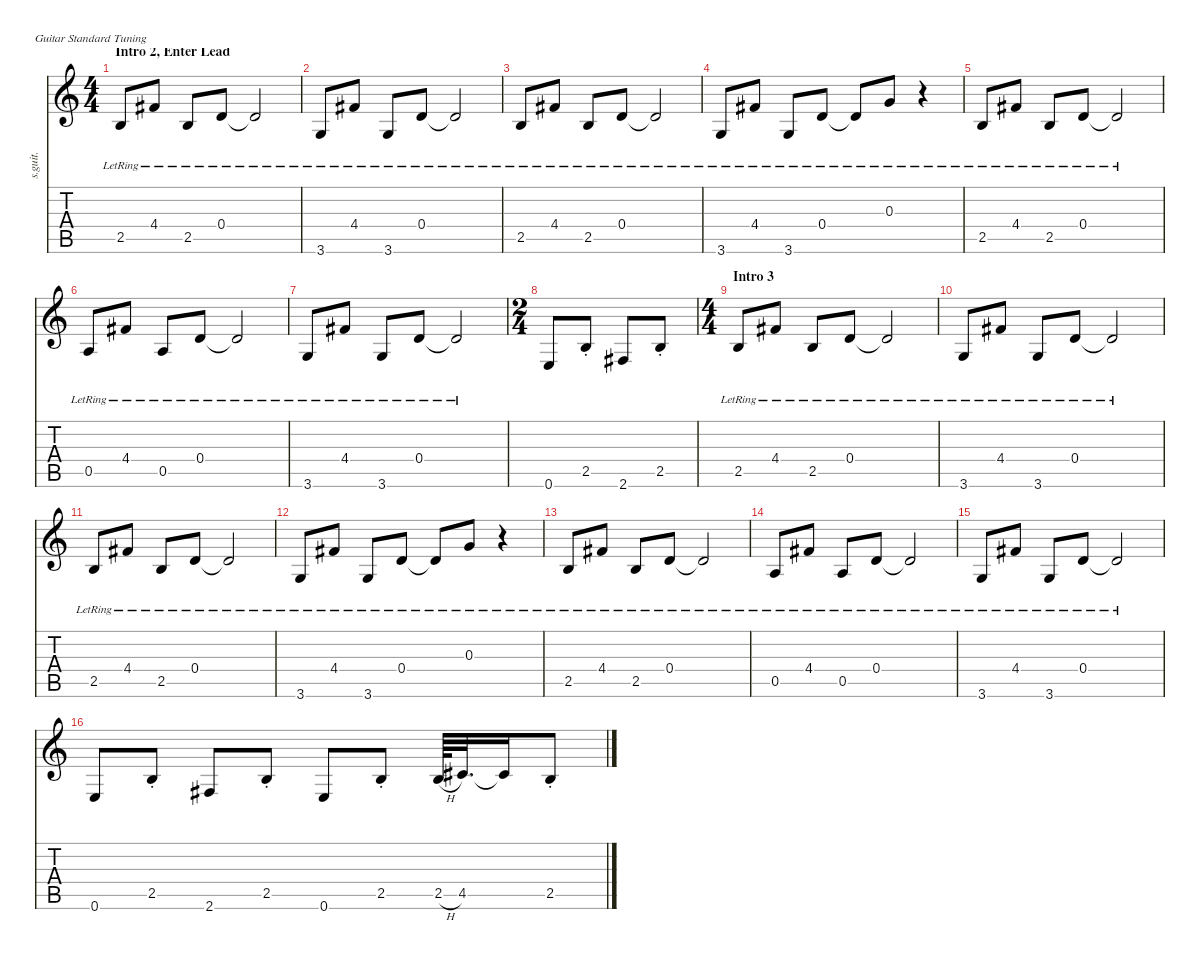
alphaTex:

\defaultSystemsLayout 4
\hideDynamics
\bracketExtendMode nobrackets
\track ("James Hetfield - Rhythm Clean" "s.guit.") {instrument electricguitarjazz}
\staff {score tabs}
\tuning (E4 B3 G3 D3 A2 E2)
\ts (4 4)
\beaming (8 2 2 2 2)
\section ("" "Intro 2, Enter Lead")
\tempo (103 hide)
\clef g2
\ks c
2.5{lr}.8{lyrics (0 "") lyrics (1 "") lyrics (2 "") lyrics (3 "") lyrics (4 "") dy f} 4.4{lr acc #}.8{lyrics (0 "") lyrics (1 "") lyrics (2 "") lyrics (3 "") lyrics (4 "")} 2.5{lr}.8{lyrics (0 "") lyrics (1 "") lyrics (2 "") lyrics (3 "") lyrics (4 "")} 0.4{lr}.8{lyrics (0 "") lyrics (1 "") lyrics (2 "") lyrics (3 "") lyrics (4 "")} 0.4{lr t}.2{lyrics (0 "") lyrics (1 "") lyrics (2 "") lyrics (3 "") lyrics (4 "")} |
3.6{lr}.8{lyrics (0 "") lyrics (1 "") lyrics (2 "") lyrics (3 "") lyrics (4 "")} 4.4{lr acc #}.8{lyrics (0 "") lyrics (1 "") lyrics (2 "") lyrics (3 "") lyrics (4 "")} 3.6{lr}.8{lyrics (0 "") lyrics (1 "") lyrics (2 "") lyrics (3 "") lyrics (4 "")} 0.4{lr}.8{lyrics (0 "") lyrics (1 "") lyrics (2 "") lyrics (3 "") lyrics (4 "")} 0.4{lr t}.2{lyrics (0 "") lyrics (1 "") lyrics (2 "") lyrics (3 "") lyrics (4 "")} |
2.5{lr}.8{lyrics (0 "") lyrics (1 "") lyrics (2 "") lyrics (3 "") lyrics (4 "")} 4.4{lr acc #}.8{lyrics (0 "") lyrics (1 "") lyrics (2 "") lyrics (3 "") lyrics (4 "")} 2.5{lr}.8{lyrics (0 "") lyrics (1 "") lyrics (2 "") lyrics (3 "") lyrics (4 "")} 0.4{lr}.8{lyrics (0 "") lyrics (1 "") lyrics (2 "") lyrics (3 "") lyrics (4 "")} 0.4{lr t}.2{lyrics (0 "") lyrics (1 "") lyrics (2 "") lyrics (3 "") lyrics (4 "")} |
3.6{lr}.8{lyrics (0 "") lyrics (1 "") lyrics (2 "") lyrics (3 "") lyrics (4 "")} 4.4{lr acc #}.8{lyrics (0 "") lyrics (1 "") lyrics (2 "") lyrics (3 "") lyrics (4 "")} 3.6{lr}.8{lyrics (0 "") lyrics (1 "") lyrics (2 "") lyrics (3 "") lyrics (4 "")} 0.4{lr}.8{lyrics (0 "") lyrics (1 "") lyrics (2 "") lyrics (3 "") lyrics (4 "")} 0.4{lr t}.8{lyrics (0 "") lyrics (1 "") lyrics (2 "") lyrics (3 "") lyrics (4 "")} 0.3{lr}.8{lyrics (0 "") lyrics (1 "") lyrics (2 "") lyrics (3 "") lyrics (4 "")} r.4 |
2.5{lr}.8{lyrics (0 "") lyrics (1 "") lyrics (2 "") lyrics (3 "") lyrics (4 "")} 4.4{lr acc #}.8{lyrics (0 "") lyrics (1 "") lyrics (2 "") lyrics (3 "") lyrics (4 "")} 2.5{lr}.8{lyrics (0 "") lyrics (1 "") lyrics (2 "") lyrics (3 "") lyrics (4 "")} 0.4{lr}.8{lyrics (0 "") lyrics (1 "") lyrics (2 "") lyrics (3 "") lyrics (4 "")} 0.4{lr t}.2{lyrics (0 "") lyrics (1 "") lyrics (2 "") lyrics (3 "") lyrics (4 "")} |
0.5{lr}.8{lyrics (0 "") lyrics (1 "") lyrics (2 "") lyrics (3 "") lyrics (4 "")} 4.4{lr acc #}.8{lyrics (0 "") lyrics (1 "") lyrics (2 "") lyrics (3 "") lyrics (4 "")} 0.5{lr}.8{lyrics (0 "") lyrics (1 "") lyrics (2 "") lyrics (3 "") lyrics (4 "")} 0.4{lr}.8{lyrics (0 "") lyrics (1 "") lyrics (2 "") lyrics (3 "") lyrics (4 "")} 0.4{lr t}.2{lyrics (0 "") lyrics (1 "") lyrics (2 "") lyrics (3 "") lyrics (4 "")} |
3.6{lr}.8{lyrics (0 "") lyrics (1 "") lyrics (2 "") lyrics (3 "") lyrics (4 "")} 4.4{lr acc #}.8{lyrics (0 "") lyrics (1 "") lyrics (2 "") lyrics (3 "") lyrics (4 "")} 3.6{lr}.8{lyrics (0 "") lyrics (1 "") lyrics (2 "") lyrics (3 "") lyrics (4 "")} 0.4{lr}.8{lyrics (0 "") lyrics (1 "") lyrics (2 "") lyrics (3 "") lyrics (4 "")} 0.4{lr t}.2{lyrics (0 "") lyrics (1 "") lyrics (2 "") lyrics (3 "") lyrics (4 "")} |
\ts (2 4)
\beaming (8 2 2 2 2)
0.6.8{lyrics (0 "") lyrics (1 "") lyrics (2 "") lyrics (3 "") lyrics (4 "")} 2.5{st}.8{lyrics (0 "") lyrics (1 "") lyrics (2 "") lyrics (3 "") lyrics (4 "")} 2.6{acc #}.8{lyrics (0 "") lyrics (1 "") lyrics (2 "") lyrics (3 "") lyrics (4 "")} 2.5{st}.8{lyrics (0 "") lyrics (1 "") lyrics (2 "") lyrics (3 "") lyrics (4 "")} |
\ts (4 4)
\beaming (8 2 2 2 2)
\section ("" "Intro 3")
2.5{lr}.8{lyrics (0 "") lyrics (1 "") lyrics (2 "") lyrics (3 "") lyrics (4 "") dy fff} 4.4{lr acc #}.8{lyrics (0 "") lyrics (1 "") lyrics (2 "") lyrics (3 "") lyrics (4 "")} 2.5{lr}.8{lyrics (0 "") lyrics (1 "") lyrics (2 "") lyrics (3 "") lyrics (4 "")} 0.4{lr}.8{lyrics (0 "") lyrics (1 "") lyrics (2 "") lyrics (3 "") lyrics (4 "")} 0.4{lr t}.2{lyrics (0 "") lyrics (1 "") lyrics (2 "") lyrics (3 "") lyrics (4 "")} |
3.6{lr}.8{lyrics (0 "") lyrics (1 "") lyrics (2 "") lyrics (3 "") lyrics (4 "")} 4.4{lr acc #}.8{lyrics (0 "") lyrics (1 "") lyrics (2 "") lyrics (3 "") lyrics (4 "")} 3.6{lr}.8{lyrics (0 "") lyrics (1 "") lyrics (2 "") lyrics (3 "") lyrics (4 "")} 0.4{lr}.8{lyrics (0 "") lyrics (1 "") lyrics (2 "") lyrics (3 "") lyrics (4 "")} 0.4{lr t}.2{lyrics (0 "") lyrics (1 "") lyrics (2 "") lyrics (3 "") lyrics (4 "")} |
2.5{lr}.8{lyrics (0 "") lyrics (1 "") lyrics (2 "") lyrics (3 "") lyrics (4 "")} 4.4{lr acc #}.8{lyrics (0 "") lyrics (1 "") lyrics (2 "") lyrics (3 "") lyrics (4 "")} 2.5{lr}.8{lyrics (0 "") lyrics (1 "") lyrics (2 "") lyrics (3 "") lyrics (4 "")} 0.4{lr}.8{lyrics (0 "") lyrics (1 "") lyrics (2 "") lyrics (3 "") lyrics (4 "")} 0.4{lr t}.2{lyrics (0 "") lyrics (1 "") lyrics (2 "") lyrics (3 "") lyrics (4 "")} |
3.6{lr}.8{lyrics (0 "") lyrics (1 "") lyrics (2 "") lyrics (3 "") lyrics (4 "")} 4.4{lr acc #}.8{lyrics (0 "") lyrics (1 "") lyrics (2 "") lyrics (3 "") lyrics (4 "")} 3.6{lr}.8{lyrics (0 "") lyrics (1 "") lyrics (2 "") lyrics (3 "") lyrics (4 "")} 0.4{lr}.8{lyrics (0 "") lyrics (1 "") lyrics (2 "") lyrics (3 "") lyrics (4 "")} 0.4{lr t}.8{lyrics (0 "") lyrics (1 "") lyrics (2 "") lyrics (3 "") lyrics (4 "")} 0.3{lr}.8{lyrics (0 "") lyrics (1 "") lyrics (2 "") lyrics (3 "") lyrics (4 "")} r.4 |
2.5{lr}.8{lyrics (0 "") lyrics (1 "") lyrics (2 "") lyrics (3 "") lyrics (4 "")} 4.4{lr acc #}.8{lyrics (0 "") lyrics (1 "") lyrics (2 "") lyrics (3 "") lyrics (4 "")} 2.5{lr}.8{lyrics (0 "") lyrics (1 "") lyrics (2 "") lyrics (3 "") lyrics (4 "")} 0.4{lr}.8{lyrics (0 "") lyrics (1 "") lyrics (2 "") lyrics (3 "") lyrics (4 "")} 0.4{lr t}.2{lyrics (0 "") lyrics (1 "") lyrics (2 "") lyrics (3 "") lyrics (4 "")} |
0.5{lr}.8{lyrics (0 "") lyrics (1 "") lyrics (2 "") lyrics (3 "") lyrics (4 "")} 4.4{lr acc #}.8{lyrics (0 "") lyrics (1 "") lyrics (2 "") lyrics (3 "") lyrics (4 "")} 0.5{lr}.8{lyrics (0 "") lyrics (1 "") lyrics (2 "") lyrics (3 "") lyrics (4 "")} 0.4{lr}.8{lyrics (0 "") lyrics (1 "") lyrics (2 "") lyrics (3 "") lyrics (4 "")} 0.4{lr t}.2{lyrics (0 "") lyrics (1 "") lyrics (2 "") lyrics (3 "") lyrics (4 "")} |
3.6{lr}.8{lyrics (0 "") lyrics (1 "") lyrics (2 "") lyrics (3 "") lyrics (4 "")} 4.4{lr acc #}.8{lyrics (0 "") lyrics (1 "") lyrics (2 "") lyrics (3 "") lyrics (4 "")} 3.6{lr}.8{lyrics (0 "") lyrics (1 "") lyrics (2 "") lyrics (3 "") lyrics (4 "")} 0.4{lr}.8{lyrics (0 "") lyrics (1 "") lyrics (2 "") lyrics (3 "") lyrics (4 "")} 0.4{lr t}.2{lyrics (0 "") lyrics (1 "") lyrics (2 "") lyrics (3 "") lyrics (4 "")} |
0.6.8{lyrics (0 "") lyrics (1 "") lyrics (2 "") lyrics (3 "") lyrics (4 "")} 2.5{st}.8{lyrics (0 "") lyrics (1 "") lyrics (2 "") lyrics (3 "") lyrics (4 "")} 2.6{acc #}.8{lyrics (0 "") lyrics (1 "") lyrics (2 "") lyrics (3 "") lyrics (4 "")} 2.5{st}.8{lyrics (0 "") lyrics (1 "") lyrics (2 "") lyrics (3 "") lyrics (4 "")} 0.6.8{lyrics (0 "") lyrics (1 "") lyrics (2 "") lyrics (3 "") lyrics (4 "")} 2.5{st}.8{lyrics (0 "") lyrics (1 "") lyrics (2 "") lyrics (3 "") lyrics (4 "")} 2.5{h}.64{lyrics (0 "") lyrics (1 "") lyrics (2 "") lyrics (3 "") lyrics (4 "")} 4.5{acc #}.32{d lyrics (0 "") lyrics (1 "") lyrics (2 "") lyrics (3 "") lyrics (4 "")} 4.5{t acc #}.16{lyrics (0 "") lyrics (1 "") lyrics (2 "") lyrics (3 "") lyrics (4 "") dy f} 2.5{st}.8{lyrics (0 "") lyrics (1 "") lyrics (2 "") lyrics (3 "") lyrics (4 "") dy fff}
